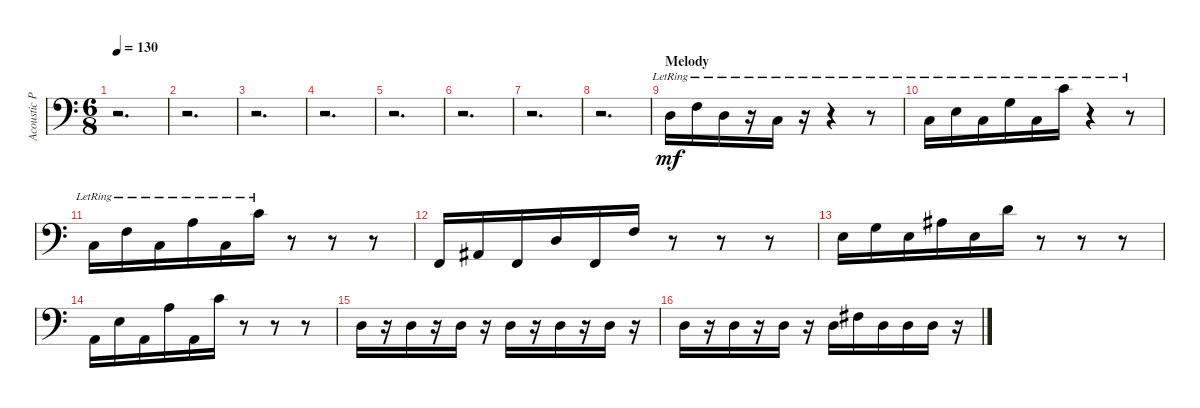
\track ("Acoustic Piano (Staff 2)" "Acoustic P") {instrument acousticgrandpiano}
\staff {score}
\tuning (E4 B3 G3 D3 A2 E2 B1) {hide}
\ts (6 8)
\tempo 130
\clef f4
\ks c
r.2{d dy f} |
r.2{d} |
r.2{d} |
r.2{d} |
r.2{d} |
r.2{d} |
r.2{d} |
r.2{d} |
\section ("" "Melody")
0.4{lr}.16{dy mf} 3.4{lr}.16 0.4{lr}.16 r.16 3.5{lr}.16 r.16 r.4 r.8 |
3.5{lr}.16 2.4{lr}.16 3.5{lr}.16 0.3{lr}.16 3.5{lr}.16 1.2{lr}.16 r.4 r.8 |
3.5{lr}.16 3.4{lr}.16 3.5{lr}.16 2.3{lr}.16 3.5{lr}.16 1.2{lr}.16 r.8 r.8 r.8 |
1.6.16 1.5.16 1.6.16 0.4.16 1.6.16 3.4.16 r.8 r.8 r.8 |
2.4.16 0.3.16 2.4.16 3.3.16 2.4.16 3.2.16 r.8 r.8 r.8 |
0.5.16 2.4.16 0.5.16 2.3.16 0.5.16 1.2.16 r.8 r.8 r.8 |
0.4.16 r.16 0.4.16 r.16 0.4.16 r.16 0.4.16 r.16 0.4.16 r.16 0.4.16 r.16 |
0.4.16 r.16 0.4.16 r.16 0.4.16 r.16 0.4.16 4.4.16 0.4.16 0.4.16 0.4.16 r.16
